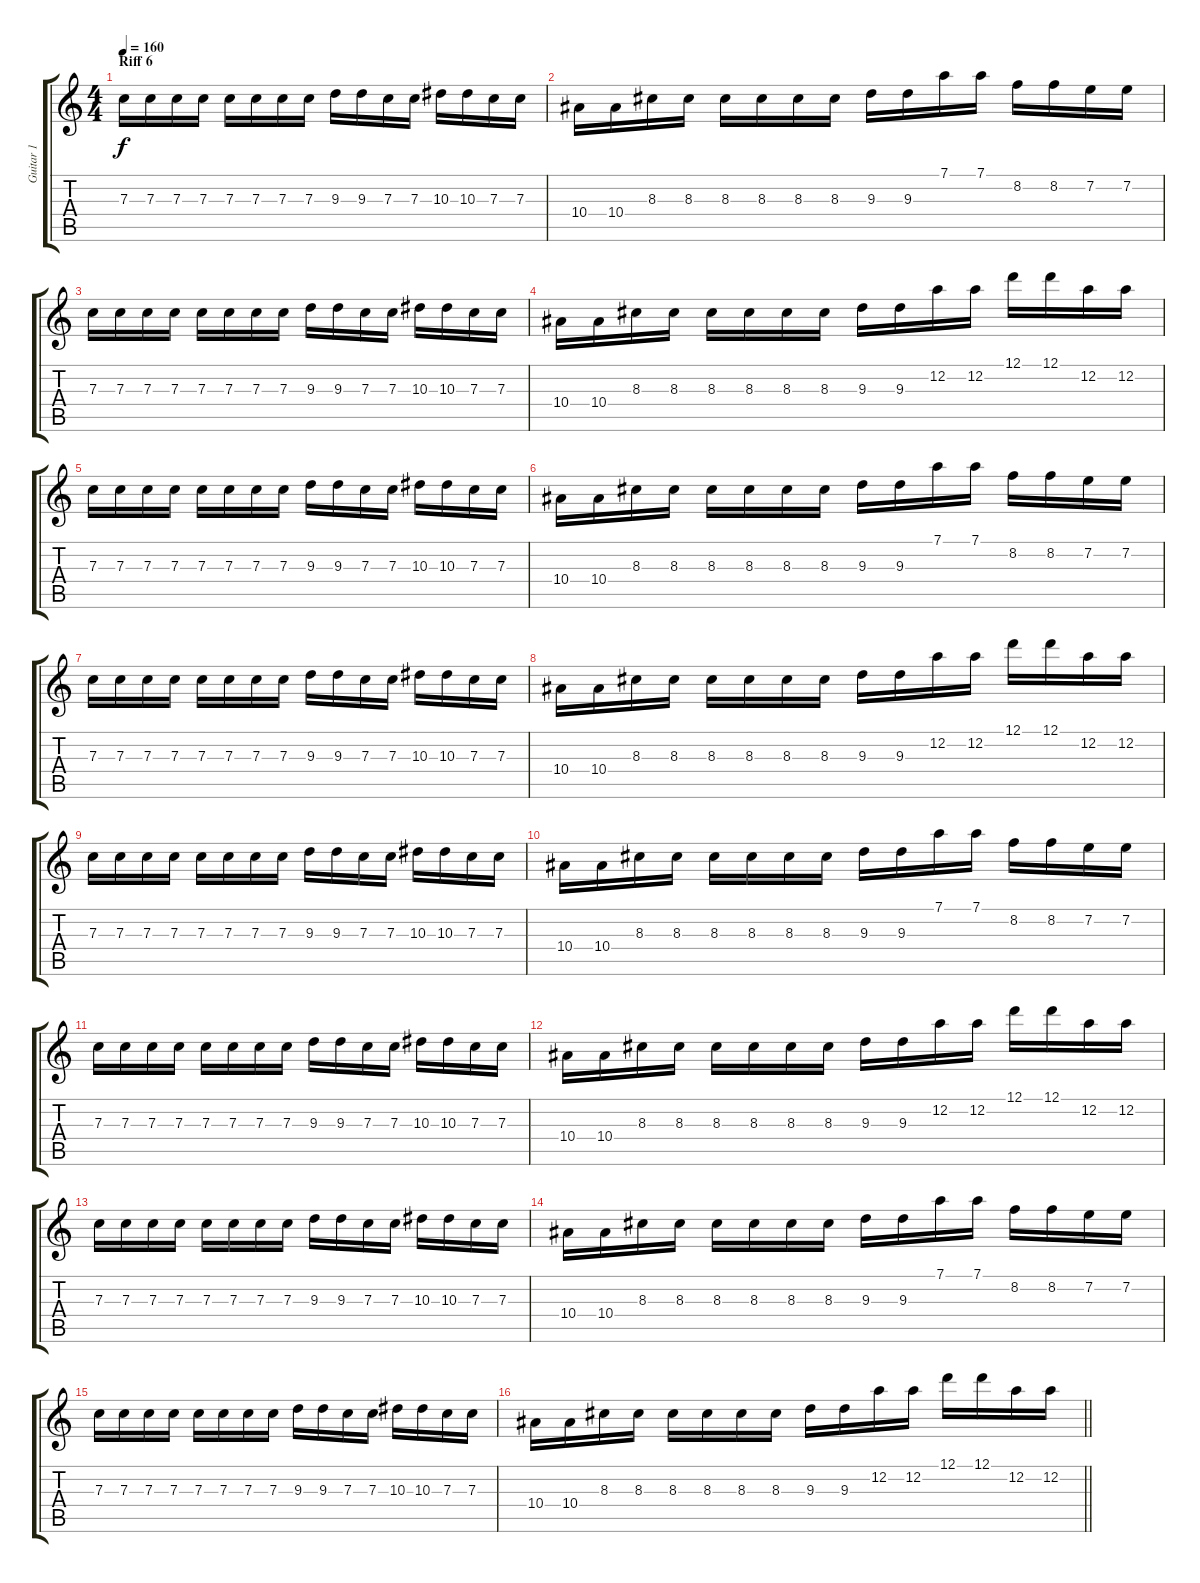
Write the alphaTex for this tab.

\track ("Guitar 1" "Guitar 1") {instrument distortionguitar}
\staff {score tabs}
\tuning (D4 A3 F3 C3 G2 D2) {hide}
\ts (4 4)
\section ("" "Riff 6")
\tempo 160
\clef g2
\ks c
7.3.16{dy f} 7.3.16 7.3.16 7.3.16 7.3.16 7.3.16 7.3.16 7.3.16 9.3.16 9.3.16 7.3.16 7.3.16 10.3.16 10.3.16 7.3.16 7.3.16 |
10.4.16 10.4.16 8.3.16 8.3.16 8.3.16 8.3.16 8.3.16 8.3.16 9.3.16 9.3.16 7.1.16 7.1.16 8.2.16 8.2.16 7.2.16 7.2.16 |
7.3.16 7.3.16 7.3.16 7.3.16 7.3.16 7.3.16 7.3.16 7.3.16 9.3.16 9.3.16 7.3.16 7.3.16 10.3.16 10.3.16 7.3.16 7.3.16 |
10.4.16 10.4.16 8.3.16 8.3.16 8.3.16 8.3.16 8.3.16 8.3.16 9.3.16 9.3.16 12.2.16 12.2.16 12.1.16 12.1.16 12.2.16 12.2.16 |
7.3.16 7.3.16 7.3.16 7.3.16 7.3.16 7.3.16 7.3.16 7.3.16 9.3.16 9.3.16 7.3.16 7.3.16 10.3.16 10.3.16 7.3.16 7.3.16 |
10.4.16 10.4.16 8.3.16 8.3.16 8.3.16 8.3.16 8.3.16 8.3.16 9.3.16 9.3.16 7.1.16 7.1.16 8.2.16 8.2.16 7.2.16 7.2.16 |
7.3.16 7.3.16 7.3.16 7.3.16 7.3.16 7.3.16 7.3.16 7.3.16 9.3.16 9.3.16 7.3.16 7.3.16 10.3.16 10.3.16 7.3.16 7.3.16 |
10.4.16 10.4.16 8.3.16 8.3.16 8.3.16 8.3.16 8.3.16 8.3.16 9.3.16 9.3.16 12.2.16 12.2.16 12.1.16 12.1.16 12.2.16 12.2.16 |
7.3.16 7.3.16 7.3.16 7.3.16 7.3.16 7.3.16 7.3.16 7.3.16 9.3.16 9.3.16 7.3.16 7.3.16 10.3.16 10.3.16 7.3.16 7.3.16 |
10.4.16 10.4.16 8.3.16 8.3.16 8.3.16 8.3.16 8.3.16 8.3.16 9.3.16 9.3.16 7.1.16 7.1.16 8.2.16 8.2.16 7.2.16 7.2.16 |
7.3.16 7.3.16 7.3.16 7.3.16 7.3.16 7.3.16 7.3.16 7.3.16 9.3.16 9.3.16 7.3.16 7.3.16 10.3.16 10.3.16 7.3.16 7.3.16 |
10.4.16 10.4.16 8.3.16 8.3.16 8.3.16 8.3.16 8.3.16 8.3.16 9.3.16 9.3.16 12.2.16 12.2.16 12.1.16 12.1.16 12.2.16 12.2.16 |
7.3.16 7.3.16 7.3.16 7.3.16 7.3.16 7.3.16 7.3.16 7.3.16 9.3.16 9.3.16 7.3.16 7.3.16 10.3.16 10.3.16 7.3.16 7.3.16 |
10.4.16 10.4.16 8.3.16 8.3.16 8.3.16 8.3.16 8.3.16 8.3.16 9.3.16 9.3.16 7.1.16 7.1.16 8.2.16 8.2.16 7.2.16 7.2.16 |
7.3.16 7.3.16 7.3.16 7.3.16 7.3.16 7.3.16 7.3.16 7.3.16 9.3.16 9.3.16 7.3.16 7.3.16 10.3.16 10.3.16 7.3.16 7.3.16 |
\barLineRight lightlight
10.4.16 10.4.16 8.3.16 8.3.16 8.3.16 8.3.16 8.3.16 8.3.16 9.3.16 9.3.16 12.2.16 12.2.16 12.1.16 12.1.16 12.2.16 12.2.16
